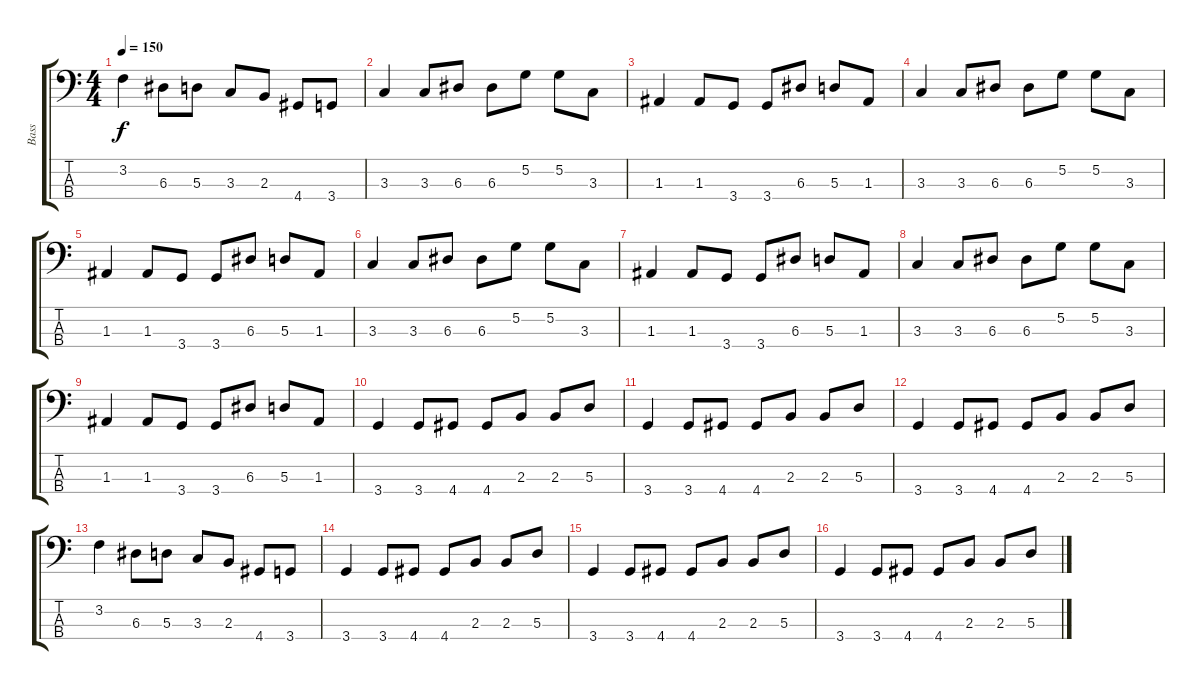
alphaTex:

\track ("Bass" "Bass") {instrument electricbasspick}
\staff {score tabs}
\tuning (G2 D2 A1 E1) {hide}
\ts (4 4)
\tempo 150
\clef f4
\ks c
3.2.4{dy f} 6.3.8 5.3.8 3.3.8 2.3.8 4.4.8 3.4.8 |
3.3.4 3.3.8 6.3.8 6.3.8 5.2.8 5.2.8 3.3.8 |
1.3.4 1.3.8 3.4.8 3.4.8 6.3.8 5.3.8 1.3.8 |
3.3.4 3.3.8 6.3.8 6.3.8 5.2.8 5.2.8 3.3.8 |
1.3.4 1.3.8 3.4.8 3.4.8 6.3.8 5.3.8 1.3.8 |
3.3.4 3.3.8 6.3.8 6.3.8 5.2.8 5.2.8 3.3.8 |
1.3.4 1.3.8 3.4.8 3.4.8 6.3.8 5.3.8 1.3.8 |
3.3.4 3.3.8 6.3.8 6.3.8 5.2.8 5.2.8 3.3.8 |
1.3.4 1.3.8 3.4.8 3.4.8 6.3.8 5.3.8 1.3.8 |
3.4.4 3.4.8 4.4.8 4.4.8 2.3.8 2.3.8 5.3.8 |
3.4.4 3.4.8 4.4.8 4.4.8 2.3.8 2.3.8 5.3.8 |
3.4.4 3.4.8 4.4.8 4.4.8 2.3.8 2.3.8 5.3.8 |
3.2.4 6.3.8 5.3.8 3.3.8 2.3.8 4.4.8 3.4.8 |
3.4.4 3.4.8 4.4.8 4.4.8 2.3.8 2.3.8 5.3.8 |
3.4.4 3.4.8 4.4.8 4.4.8 2.3.8 2.3.8 5.3.8 |
3.4.4 3.4.8 4.4.8 4.4.8 2.3.8 2.3.8 5.3.8
